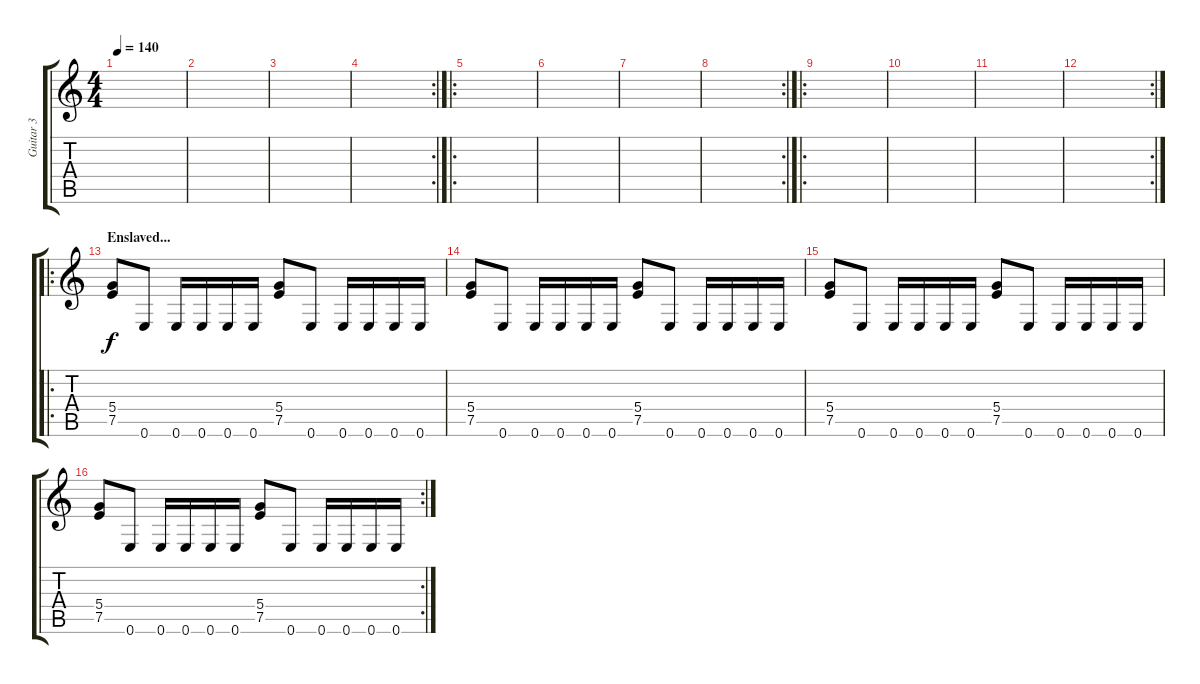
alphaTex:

\track ("Guitar 3" "Guitar 3") {instrument distortionguitar}
\staff {score tabs}
\tuning (E4 B3 G3 D3 A2 E2) {hide}
\ts (4 4)
\tempo 140
\clef g2
\ks c
|
|
|
\rc 2
|
\ro
|
|
|
\rc 2
|
\ro
|
|
|
\rc 2
|
\ro
\section ("" "Enslaved...")
(5.4 7.5).8 0.6.8 0.6.16 0.6.16 0.6.16 0.6.16 (5.4 7.5).8 0.6.8 0.6.16 0.6.16 0.6.16 0.6.16 |
(5.4 7.5).8 0.6.8 0.6.16 0.6.16 0.6.16 0.6.16 (5.4 7.5).8 0.6.8 0.6.16 0.6.16 0.6.16 0.6.16 |
(5.4 7.5).8 0.6.8 0.6.16 0.6.16 0.6.16 0.6.16 (5.4 7.5).8 0.6.8 0.6.16 0.6.16 0.6.16 0.6.16 |
\rc 2
(5.4 7.5).8 0.6.8 0.6.16 0.6.16 0.6.16 0.6.16 (5.4 7.5).8 0.6.8 0.6.16 0.6.16 0.6.16 0.6.16
